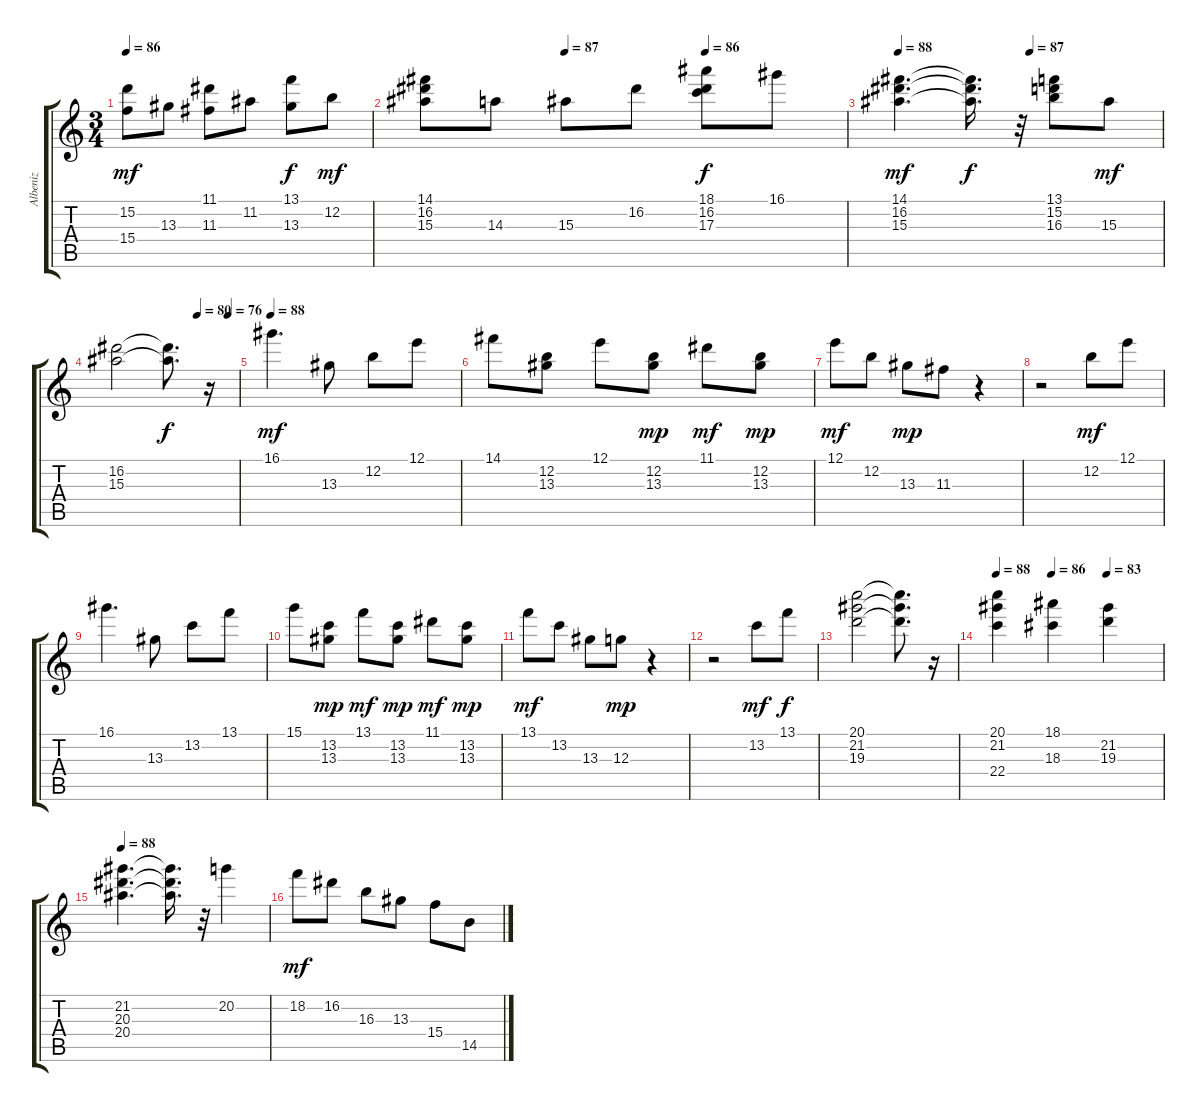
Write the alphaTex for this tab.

\track ("Albeniz" "Albeniz") {solo instrument acousticguitarnylon}
\staff {score tabs}
\tuning (E4 B3 G3 D3 A2 E2) {hide}
\ts (3 4)
\tempo 86
\clef g2
\ks c
(15.2 15.4).8{dy mf} 13.3.8 (11.1 11.3).8 11.2.8 (13.1 13.3).8{dy f} 12.2.8{dy mf} |
\tempo (87 0.3333333333333333)
\tempo (86 0.6666666666666666)
(14.1 16.2 15.3).8 14.3.8 15.3.8 16.2.8 (18.1 16.2 17.3).8{dy f} 16.1.8 |
\tempo 88
\tempo (87 0.5)
(14.1 16.2 15.3).4{d dy mf} (14.1{t} 16.2{t} 15.3{t}).16{d dy f} r.32 (13.1 15.2 16.3).8 15.3.8{dy mf} |
\tempo (80 0.6666666666666666)
\tempo (76 0.9166666666666666)
(16.2 15.3).2 (16.2{t} 15.3{t}).8{d dy f} r.16 |
\tempo 88
16.1.4{d dy mf} 13.3.8 12.2.8 12.1.8 |
14.1.8 (12.2 13.3).8 12.1.8 (12.2 13.3).8{dy mp} 11.1.8{dy mf} (12.2 13.3).8{dy mp} |
12.1.8{dy mf} 12.2.8 13.3.8{dy mp} 11.3.8 r.4 |
r.2 12.2.8{dy mf} 12.1.8 |
16.1.4{d} 13.3.8 13.2.8 13.1.8 |
15.1.8 (13.2 13.3).8{dy mp} 13.1.8{dy mf} (13.2 13.3).8{dy mp} 11.1.8{dy mf} (13.2 13.3).8{dy mp} |
13.1.8{dy mf} 13.2.8 13.3.8 12.3.8{dy mp} r.4 |
r.2 13.2.8{dy mf} 13.1.8{dy f} |
(20.1 21.2 19.3).2 (20.1{t} 21.2{t} 19.3{t}).8{d} r.16 |
\tempo 88
\tempo (86 0.3333333333333333)
\tempo (83 0.6666666666666666)
(20.1 21.2 22.4).4 (18.1 18.3).4 (21.2 19.3).4 |
\tempo 88
(21.2 20.3 20.4).4{d} (21.2{t} 20.3{t} 20.4{t}).16{d} r.32 20.2.4 |
18.2.8{dy mf} 16.2.8 16.3.8 13.3.8 15.4.8 14.5.8
